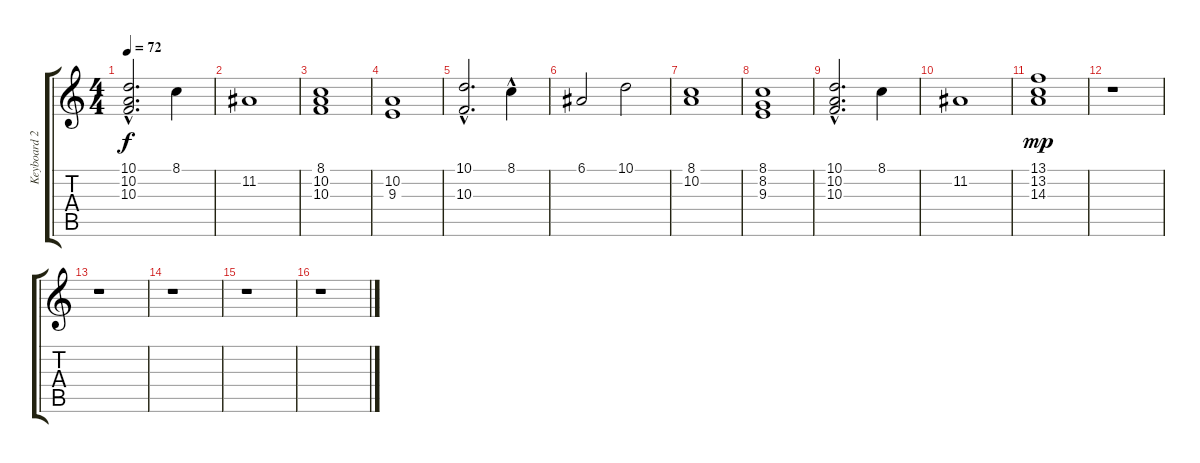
\track ("Keyboard 2" "Keyboard 2") {instrument drawbarorgan}
\staff {score tabs}
\tuning (E4 B3 G3 D3 A2 E2) {hide}
\ts (4 4)
\tempo 72
\clef g2
\ks c
(10.1 10.2{hac} 10.3).2{d dy f} 8.1.4 |
11.2.1 |
(8.1 10.2 10.3).1 |
(10.2 9.3).1 |
(10.1{hac} 10.3).2{d} 8.1{hac}.4 |
6.1.2 10.1.2 |
(8.1 10.2).1 |
(8.1 8.2 9.3).1 |
(10.1 10.2{hac} 10.3).2{d} 8.1.4 |
11.2.1 |
(13.1 13.2 14.3).1{dy mp} |
r.1 |
r.1 |
r.1 |
r.1 |
r.1
